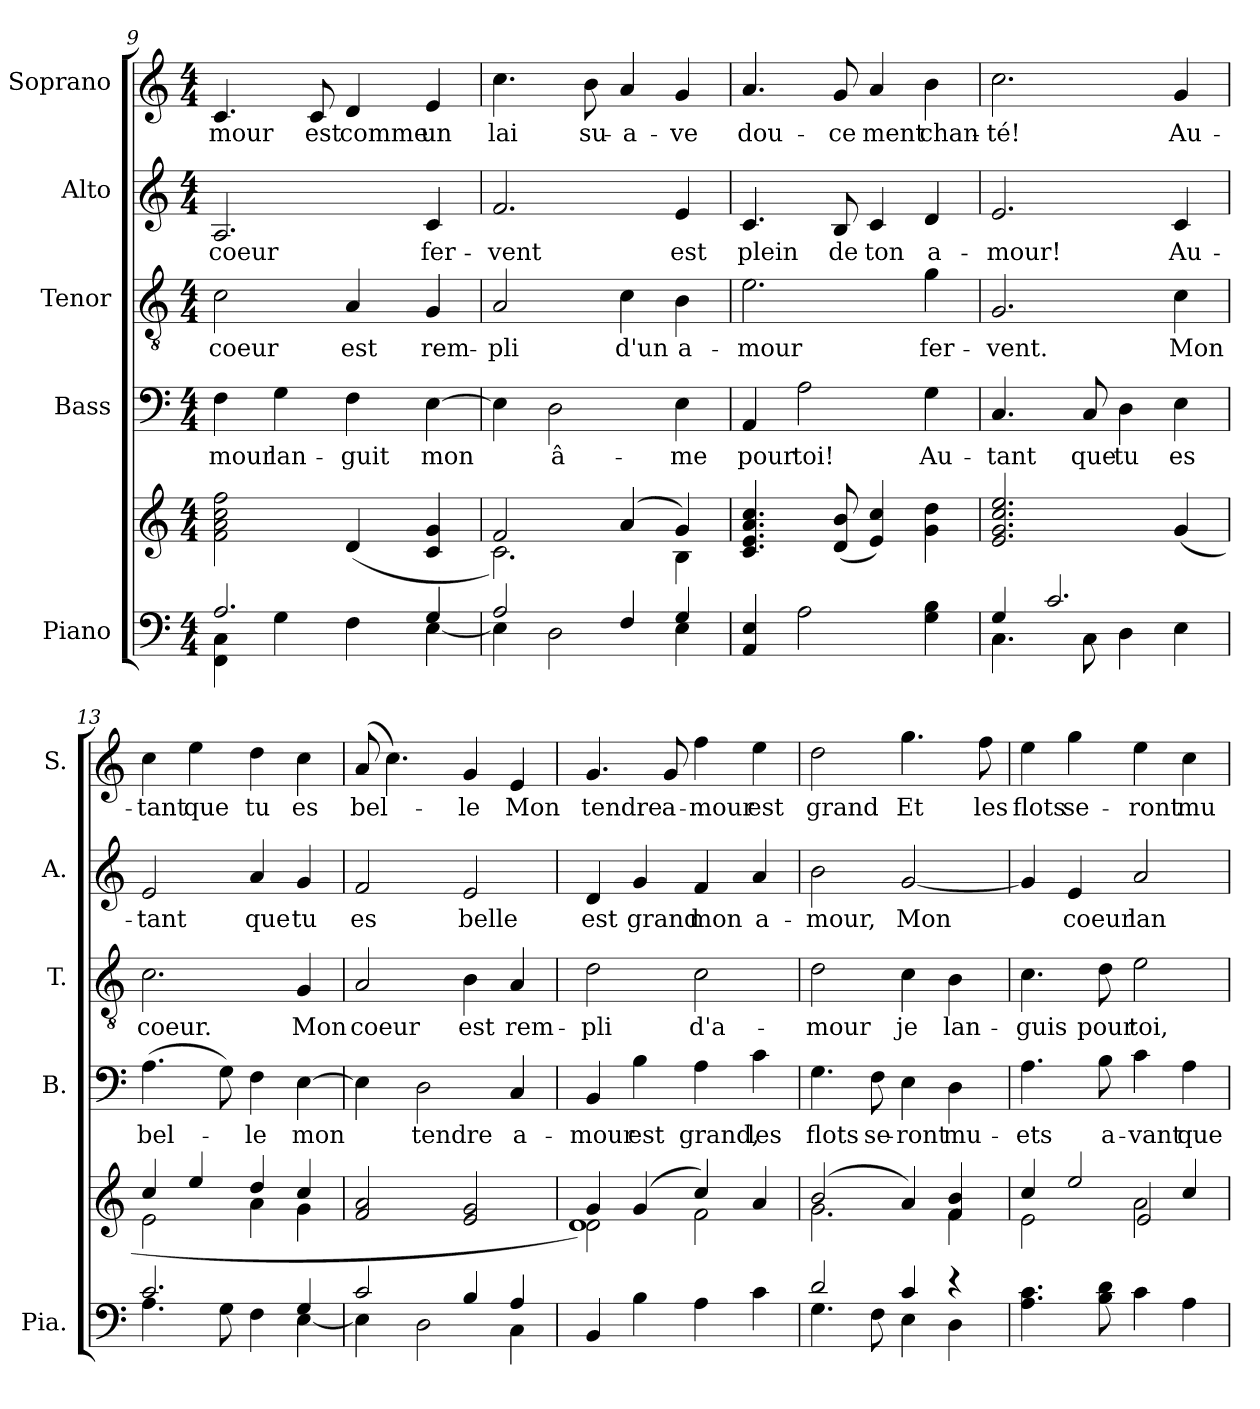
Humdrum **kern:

**kern	**kern	**kern	**text	**kern	**text	**kern	**text	**kern	**text
*part5	*part5	*part4	*part4	*part3	*part3	*part2	*part2	*part1	*part1
*staff6	*staff5	*staff4	*staff4	*staff3	*staff3	*staff2	*staff2	*staff1	*staff1
*I"Piano	*	*I"Bass	*	*I"Tenor	*	*I"Alto	*	*I"Soprano	*
*I'Pia.	*	*I'B.	*	*I'T.	*	*I'A.	*	*I'S.	*
*clefF4	*clefG2	*clefF4	*	*clefGv2	*	*clefG2	*	*clefG2	*
*k[]	*k[]	*k[]	*	*k[]	*	*k[]	*	*k[]	*
*M4/4	*M4/4	*M4/4	*	*M4/4	*	*M4/4	*	*M4/4	*
=9	=9	=9	=9	=9	=9	=9	=9	=9	=9
*^	*	*	*	*	*	*	*	*	*
!	!	!	!	!LO:LY:b	!	!LO:LY:b	!	!LO:LY:b	!	!LO:LY:b
2.A/	4FF\ 4C\	2f\ 2a\ 2cc\ 2ff\	4F\	-mour	2c\	coeur	2.A/	coeur	4.c/	-mour
!	!	!	!	!LO:LY:b	!	!	!	!	!	!
.	4G\	.	4G\	lan-	.	.	.	.	.	.
!	!	!	!	!	!	!	!	!	!	!LO:LY:b
.	.	.	.	.	.	.	.	.	8c/	est
!	!	!	!	!LO:LY:b	!	!LO:LY:b	!	!	!	!LO:LY:b
.	4F\	(>4d/	4F\	-guit	4A/	est	.	.	4d/	comme
!	!	!	!	!LO:LY:b	!	!LO:LY:b	!	!LO:LY:b	!	!LO:LY:b
4G/	[4E\	4c/ 4g/	[4E\	mon	4G/	rem-	4c/	fer-	4e/	un
=10	=10	=10	=10	=10	=10	=10	=10	=10	=10	=10
*	*	*^	*	*	*	*	*	*	*	*
!	!	!	!	!	!	!	!LO:LY:b	!	!LO:LY:b	!	!LO:LY:b
2A/	4E\]	2f/	2.c\)	4E\]	.	2A/	-pli	2.f/	-vent	4.cc\	lai
!	!	!	!	!	!LO:LY:b	!	!	!	!	!	!
.	2D\	.	.	2D\	â-	.	.	.	.	.	.
!	!	!	!	!	!	!	!	!	!	!	!LO:LY:b
.	.	.	.	.	.	.	.	.	.	8b\	su-
!	!	!	!	!	!	!	!LO:LY:b	!	!	!	!LO:LY:b
4F/	.	(>4a/	.	.	.	4c\	d'un	.	.	4a/	-a-
!	!	!	!	!	!LO:LY:b	!	!LO:LY:b	!	!LO:LY:b	!	!LO:LY:b
4G/	4E\	4g/)	4B\	4E\	-me	4B\	a-	4e/	est	4g/	-ve
=11	=11	=11	=11	=11	=11	=11	=11	=11	=11	=11	=11
!	!	!	!	!	!LO:LY:b	!	!LO:LY:b	!	!LO:LY:b	!	!LO:LY:b
*v	*v	*	*	*	*	*	*	*	*	*	*
*	*v	*v	*	*	*	*	*	*	*	*
4AA/ 4E/	4.c/ 4.e/ 4.a/ 4.cc/	4AA/	pour	2.e\	-mour	4.c/	plein	4.a/	dou-
!	!	!	!LO:LY:b	!	!	!	!	!	!
2A\	.	2A\	toi!	.	.	.	.	.	.
!	!	!	!	!	!	!	!LO:LY:b	!	!LO:LY:b
.	(>8d/ 8b/	.	.	.	.	8B/	de	8g/	-ce
!	!	!	!	!	!	!	!LO:LY:b	!	!LO:LY:b
.	4e/ 4cc/)	.	.	.	.	4c/	ton	4a/	ment
!	!	!	!LO:LY:b	!	!LO:LY:b	!	!LO:LY:b	!	!LO:LY:b
4G\ 4B\	4g\ 4dd\	4G\	Au-	4g\	fer-	4d/	a-	4b\	chan-
=12	=12	=12	=12	=12	=12	=12	=12	=12	=12
*^	*	*	*	*	*	*	*	*	*
!	!	!	!	!LO:LY:b	!	!LO:LY:b	!	!LO:LY:b	!	!LO:LY:b
4G/	4.C\	2.e/ 2.g/ 2.cc/ 2.ee/	4.C/	-tant	2.G/	-vent.	2.e/	-mour!	2.cc\	-té!
2.c/	.	.	.	.	.	.	.	.	.	.
!	!	!	!	!LO:LY:b	!	!	!	!	!	!
.	8C\	.	8C/	que	.	.	.	.	.	.
!	!	!	!	!LO:LY:b	!	!	!	!	!	!
.	4D\	.	4D\	tu	.	.	.	.	.	.
!	!	!	!	!LO:LY:b	!	!LO:LY:b	!	!LO:LY:b	!	!LO:LY:b
.	4E\	(>4g/	4E\	es	4c\	Mon	4c/	Au-	4g/	Au-
!!LO:PB:g=z
=13	=13	=13	=13	=13	=13	=13	=13	=13	=13	=13
*	*	*^	*	*	*	*	*	*	*	*
!	!	!	!	!	!LO:LY:b	!	!LO:LY:b	!	!LO:LY:b	!	!LO:LY:b
2.c/	4.A\	4cc/	2e\	(>4.A\	bel-	2.c\	coeur.	2e/	-tant	4cc\	-tant
!	!	!	!	!	!	!	!	!	!	!	!LO:LY:b
.	.	4ee/	.	.	.	.	.	.	.	4ee\	que
.	8G\	.	.	8G\)	.	.	.	.	.	.	.
!	!	!	!	!	!LO:LY:b	!	!	!	!LO:LY:b	!	!LO:LY:b
.	4F\	4dd/	4a\	4F\	-le	.	.	4a/	que	4dd\	tu
!	!	!	!	!	!LO:LY:b	!	!LO:LY:b	!	!LO:LY:b	!	!LO:LY:b
4G/	[4E\	4cc/	4g\	[4E\	-mon	4G/	Mon	4g/	tu	4cc\	es
=14	=14	=14	=14	=14	=14	=14	=14	=14	=14	=14	=14
!	!	!	!	!	!	!	!LO:LY:b	!	!LO:LY:b	!	!LO:LY:b
*	*	*v	*v	*	*	*	*	*	*	*	*
2c/	4E\]	2f/ 2a/	4E\]	.	2A/	coeur	2f/	es	(>8a/	bel-
.	.	.	.	.	.	.	.	.	4.cc\)	.
!	!	!	!	!LO:LY:b	!	!	!	!	!	!
.	2D\	.	2D\	tendre	.	.	.	.	.	.
!	!	!	!	!	!	!LO:LY:b	!	!LO:LY:b	!	!LO:LY:b
4B/	.	2e/ 2g/	.	.	4B\	est	2e/	belle	4g/	-le
!	!	!	!	!LO:LY:b	!	!LO:LY:b	!	!	!	!LO:LY:b
4A/	4C\	.	4C/	a-	4A/	rem-	.	.	4e/	Mon
=15	=15	=15	=15	=15	=15	=15	=15	=15	=15	=15
*	*	*^	*	*	*	*	*	*	*	*
*	*	*	*^	*	*	*	*	*	*	*	*
!	!	!	!	!	!	!LO:LY:b	!	!LO:LY:b	!	!LO:LY:b	!	!LO:LY:b
*v	*v	*	*	*	*	*	*	*	*	*	*	*
4BB/	4g/	2d\	1d)	4BB/	-mour	2d\	-pli	4d/	est	4.g/	tendre
!	!	!	!	!	!LO:LY:b	!	!	!	!LO:LY:b	!	!
4B\	(>4g/	.	.	4B\	est	.	.	4g/	grand	.	.
!	!	!	!	!	!	!	!	!	!	!	!LO:LY:b
.	.	.	.	.	.	.	.	.	.	8g/	a-
!	!	!	!	!	!LO:LY:b	!	!LO:LY:b	!	!LO:LY:b	!	!LO:LY:b
4A\	4cc/)	2f\	.	4A\	grand,	2c\	d'a-	4f/	mon	4ff\	-mour
!	!	!	!	!	!LO:LY:b	!	!	!	!LO:LY:b	!	!LO:LY:b
4c\	4a/	.	.	4c\	les	.	.	4a/	a-	4ee\	est
*	*	*v	*v	*	*	*	*	*	*	*	*
=16	=16	=16	=16	=16	=16	=16	=16	=16	=16	=16
*^	*	*	*	*	*	*	*	*	*	*
!	!	!	!	!	!LO:LY:b	!	!LO:LY:b	!	!LO:LY:b	!	!LO:LY:b
2d/	4.G\	(>2b/	2.g\	4.G\	flots	2d\	-mour	2b\	-mour,	2dd\	grand
!	!	!	!	!	!LO:LY:b	!	!	!	!	!	!
.	8F\	.	.	8F\	se-	.	.	.	.	.	.
!	!	!	!	!	!LO:LY:b	!	!LO:LY:b	!	!LO:LY:b	!	!LO:LY:b
4c/	4E\	4a/)	.	4E\	-ront	4c\	je	[2g/	-Mon	4.gg\	Et
!	!	!	!	!	!LO:LY:b	!	!LO:LY:b	!	!	!	!
4r	4D\	4f/ 4b/	4f\	4D\	mu-	4B\	lan-	.	.	.	.
!	!	!	!	!	!	!	!	!	!	!	!LO:LY:b
.	.	.	.	.	.	.	.	.	.	8ff\	les
*v	*v	*	*	*	*	*	*	*	*	*	*
=17	=17	=17	=17	=17	=17	=17	=17	=17	=17	=17
*	*	*^	*	*	*	*	*	*	*	*
!	!	!	!	!	!LO:LY:b	!	!LO:LY:b	!	!	!	!LO:LY:b
4.A\ 4.c\	4cc/	2e\	2ryy	4.A\	-ets	4.c\	-guis	4g/]	.	4ee\	flots
!	!	!	!	!	!	!	!	!	!LO:LY:b	!	!LO:LY:b
.	2ee/	.	.	.	.	.	.	4e/	coeur	4gg\	se-
!	!	!	!	!	!LO:LY:b	!	!LO:LY:b	!	!	!	!
8B\ 8d\	.	.	.	8B\	a-	8d\	pour	.	.	.	.
!	!	!	!	!	!LO:LY:b	!	!LO:LY:b	!	!LO:LY:b	!	!LO:LY:b
4c\	.	2a\	2e/	4c\	-vant	2e\	toi,	2a/	lan-	4ee\	-ront
!	!	!	!	!	!LO:LY:b	!	!	!	!	!	!LO:LY:b
4A\	4cc/	.	.	4A\	que	.	.	.	.	4cc\	mu-
*	*v	*v	*v	*	*	*	*	*	*	*	*
=	=	=	=	=	=	=	=	=	=
*-	*-	*-	*-	*-	*-	*-	*-	*-	*-
